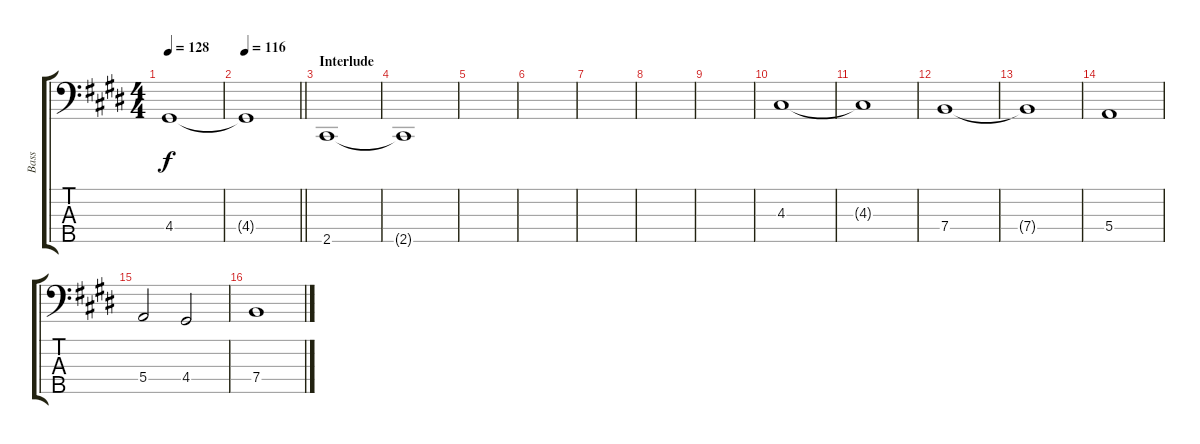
\track ("Bass" "Bass") {instrument electricbassfinger}
\staff {score tabs}
\tuning (G2 D2 A1 E1 B0) {hide}
\ts (4 4)
\tempo 128
\clef f4
\ks c#minor
4.4.1{dy f} |
\tempo 116
\barLineRight lightlight
4.4{t}.1 |
\section ("" "Interlude")
2.5.1 |
2.5{t}.1 |
|
|
|
|
|
4.3.1 |
4.3{t}.1 |
7.4.1 |
7.4{t}.1 |
5.4.1 |
5.4.2 4.4.2 |
7.4.1
